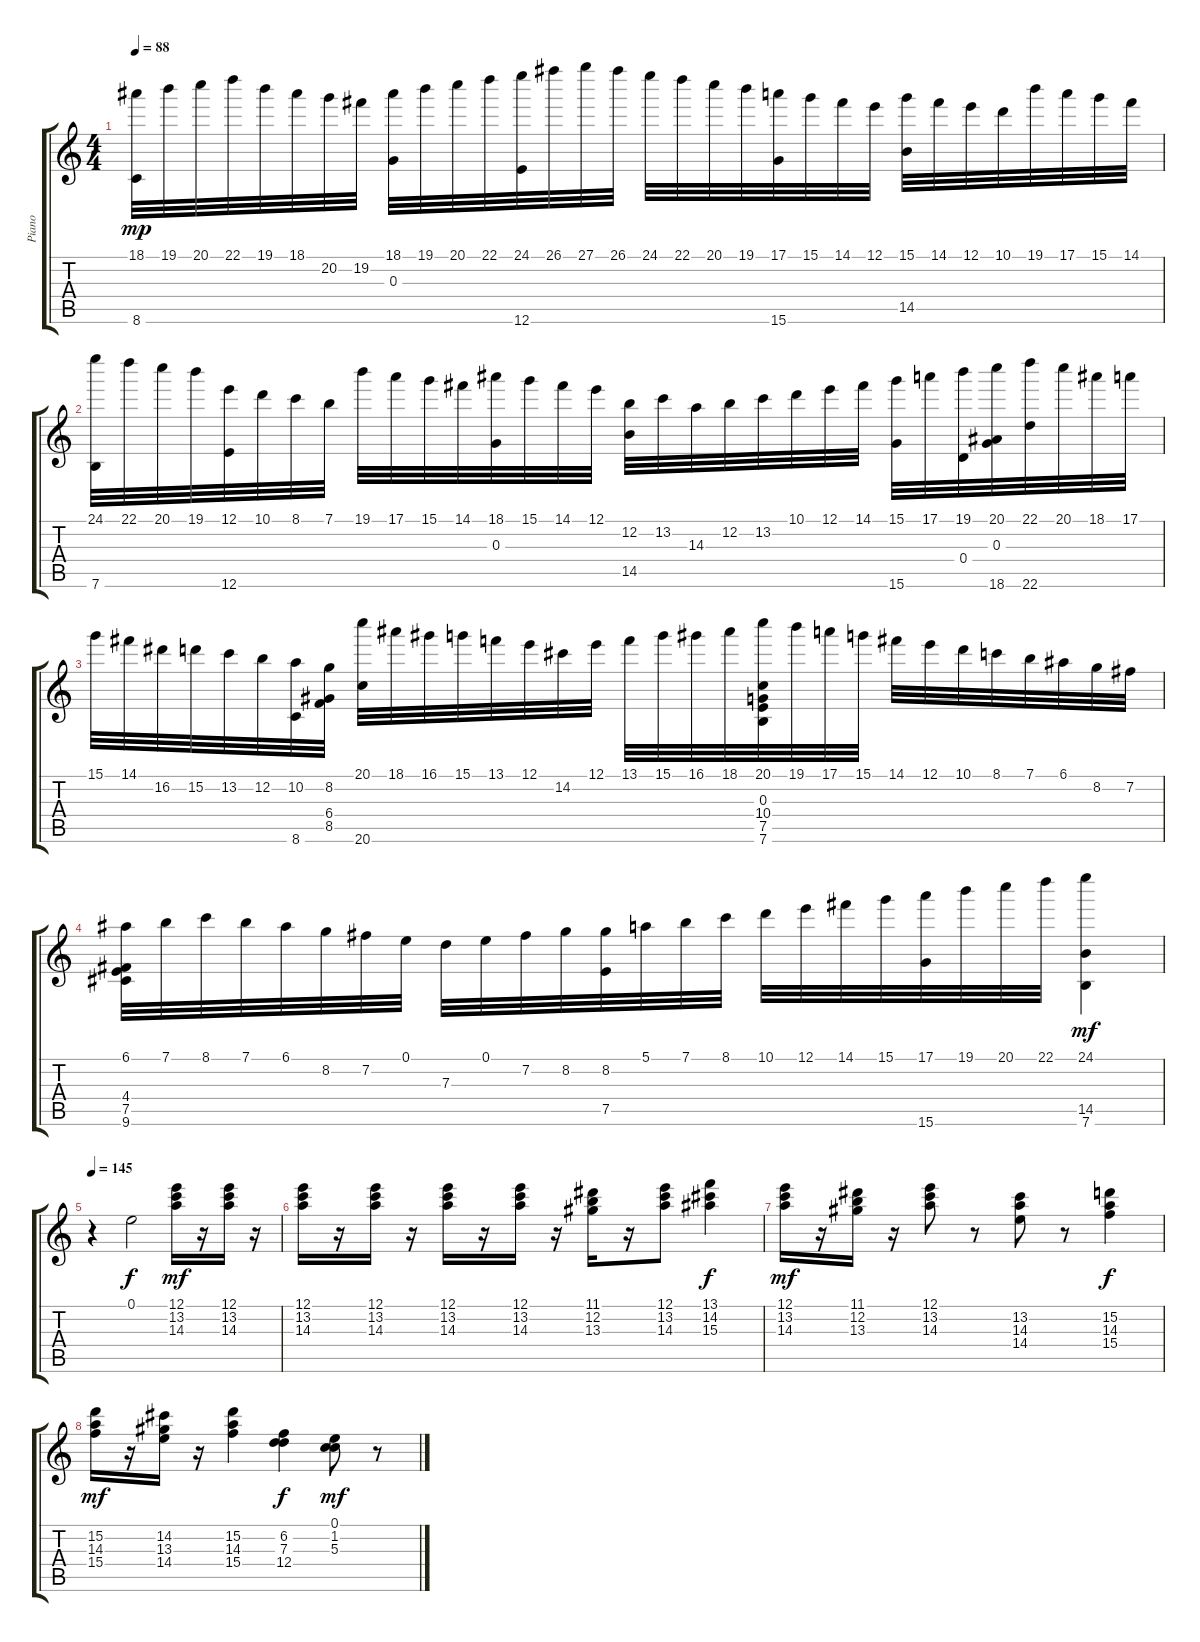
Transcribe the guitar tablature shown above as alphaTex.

\track ("Piano" "Piano") {instrument electricpiano1}
\staff {score tabs}
\tuning (E5 B4 G4 D4 A3 E3) {hide}
\ts (4 4)
\tempo 88
\clef g2
\ks c
(18.1 8.6).32{dy mp volume 12 balance 8} 19.1.32 20.1.32 22.1.32 19.1.32 18.1.32 20.2.32 19.2.32 (18.1 0.3).32 19.1.32 20.1.32 22.1.32 (24.1 12.6).32{volume 12 balance 8} 26.1.32 27.1.32 26.1.32 24.1.32 22.1.32 20.1.32 19.1.32 (17.1 15.6).32 15.1.32 14.1.32 12.1.32 (15.1 14.5).32{volume 12 balance 8} 14.1.32 12.1.32 10.1.32 19.1.32 17.1.32 15.1.32 14.1.32 |
(24.1 7.6).32 22.1.32 20.1.32 19.1.32 (12.1 12.6).32{volume 12 balance 8} 10.1.32 8.1.32 7.1.32 19.1.32 17.1.32 15.1.32 14.1.32 (18.1 0.3).32 15.1.32 14.1.32 12.1.32 (12.2 14.5).32{volume 12 balance 8} 13.2.32 14.3.32 12.2.32 13.2.32 10.1.32 12.1.32 14.1.32 (15.1 15.6).32 17.1.32 (19.1 0.4).32 (20.1 0.3 18.6).32 (22.1 22.6).32{volume 12 balance 8} 20.1.32 18.1.32 17.1.32 |
15.1.32 14.1.32 16.2.32 15.2.32 13.2.32 12.2.32 (10.2 8.6).32 (8.2 6.4 8.5).32 (20.1 20.6).32{volume 12 balance 8} 18.1.32 16.1.32 15.1.32 13.1.32 12.1.32 14.2.32 12.1.32 13.1.32 15.1.32 16.1.32 18.1.32 (20.1 0.3 10.4 7.5 7.6).32{volume 12 balance 8} 19.1.32 17.1.32 15.1.32 14.1.32 12.1.32 10.1.32 8.1.32 7.1.32 6.1.32 8.2.32 7.2.32 |
(6.1 4.4 7.5 9.6).32{volume 12 balance 8} 7.1.32 8.1.32 7.1.32 6.1.32 8.2.32 7.2.32 0.1.32 7.3.32 0.1.32 7.2.32 8.2.32 (8.2 7.5).32{volume 12 balance 8} 5.1.32 7.1.32 8.1.32 10.1.32 12.1.32 14.1.32 15.1.32 (17.1 15.6).32 19.1.32 20.1.32 22.1.32 (24.1 14.5 7.6).4{dy mf volume 12 balance 8} |
\tempo 145
r.4 0.1.2{dy f} (12.1 13.2 14.3).16{dy mf volume 12 balance 8} r.16 (12.1 13.2 14.3).16 r.16 |
(12.1 13.2 14.3).16 r.16 (12.1 13.2 14.3).16 r.16 (12.1 13.2 14.3).16 r.16 (12.1 13.2 14.3).16 r.16 (11.1 12.2 13.3).16 r.16 (12.1 13.2 14.3).8 (13.1 14.2 15.3).4{dy f volume 12 balance 8} |
(12.1 13.2 14.3).16{dy mf} r.16 (11.1 12.2 13.3).16 r.16 (12.1 13.2 14.3).8 r.8 (13.2 14.3 14.4).8 r.8 (15.2 14.3 15.4).4{dy f volume 12 balance 8} |
(15.2 14.3 15.4).16{dy mf} r.16 (14.2 13.3 14.4).16 r.16 (15.2 14.3 15.4).4 (6.2 7.3 12.4).4{dy f} (0.1 1.2 5.3).8{dy mf volume 12 balance 8} r.8
